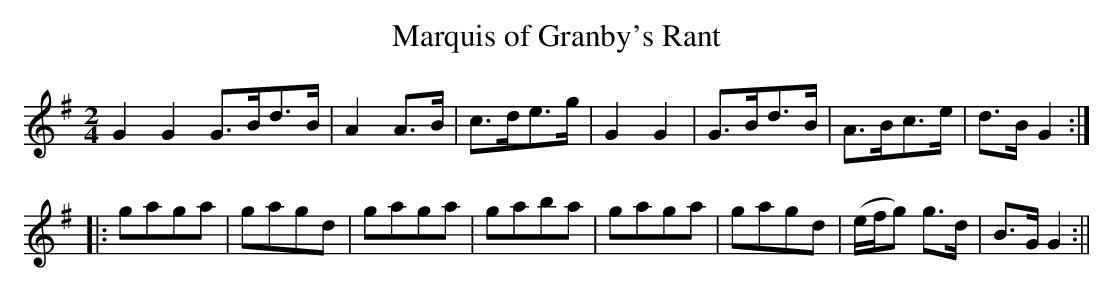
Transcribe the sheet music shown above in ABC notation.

X:1
T:Marquis of Granby's Rant
M:2/4
L:1/8
K:G
G2G2\G>Bd>B | A2 A>B | c>de>g | G2G2 | G>Bd>B | A>Bc>e | d>B G2 :|
|: gaga | gagd | gaga | gaba | gaga | gagd | (e/f/g) g>d | B>G G2 :||
